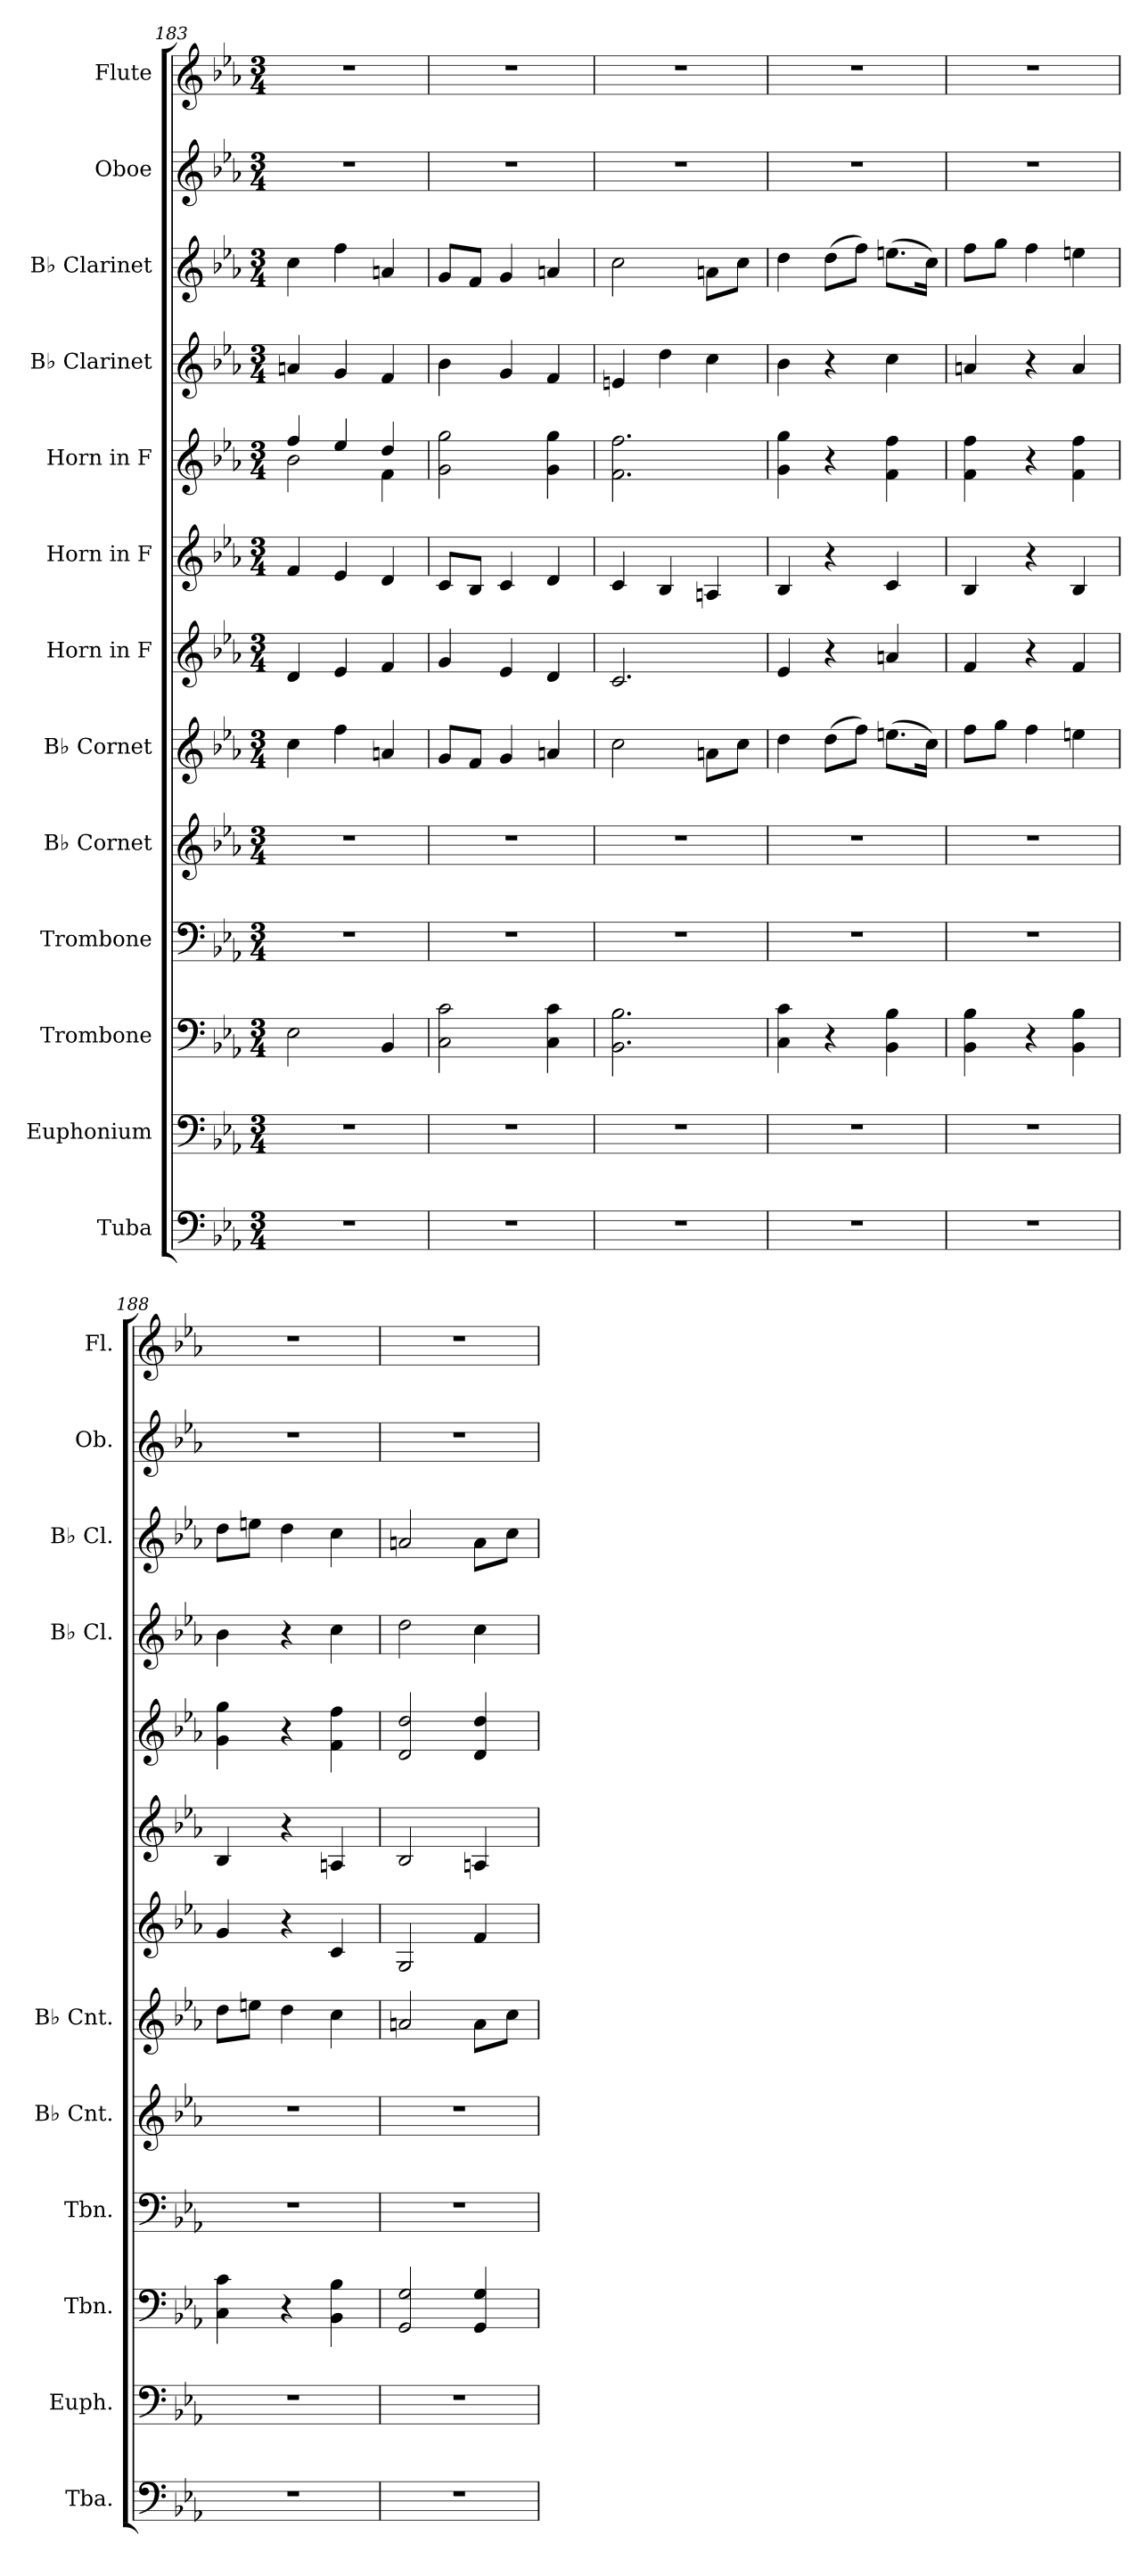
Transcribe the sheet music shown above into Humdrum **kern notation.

**kern	**kern	**kern	**kern	**kern	**kern	**kern	**kern	**kern	**kern	**kern	**kern	**kern
*part13	*part12	*part11	*part10	*part9	*part8	*part7	*part6	*part5	*part4	*part3	*part2	*part1
*staff13	*staff12	*staff11	*staff10	*staff9	*staff8	*staff7	*staff6	*staff5	*staff4	*staff3	*staff2	*staff1
*I"Tuba	*I"Euphonium	*I"Trombone	*I"Trombone	*I"B♭ Cornet	*I"B♭ Cornet	*I"Horn in F	*I"Horn in F	*I"Horn in F	*I"B♭ Clarinet	*I"B♭ Clarinet	*I"Oboe	*I"Flute
*I'Tba.	*I'Euph.	*I'Tbn.	*I'Tbn.	*I'B♭ Cnt.	*I'B♭ Cnt.	*	*	*	*I'B♭ Cl.	*I'B♭ Cl.	*I'Ob.	*I'Fl.
!!LO:PB:g=z
*clefF4	*clefF4	*clefF4	*clefF4	*clefG2	*clefG2	*clefG2	*clefG2	*clefG2	*clefG2	*clefG2	*clefG2	*clefG2
*	*	*	*	*ITrd1c2	*ITrd1c2	*ITrd4c7	*ITrd4c7	*ITrd4c7	*ITrd1c2	*ITrd1c2	*	*
*k[b-e-a-]	*k[b-e-a-]	*k[b-e-a-]	*k[b-e-a-]	*k[b-e-a-d-g-]	*k[b-e-a-d-g-]	*k[b-e-a-d-]	*k[b-e-a-d-]	*k[b-e-a-d-]	*k[b-e-a-d-g-]	*k[b-e-a-d-g-]	*k[b-e-a-]	*k[b-e-a-]
*M3/4	*M3/4	*M3/4	*M3/4	*M3/4	*M3/4	*M3/4	*M3/4	*M3/4	*M3/4	*M3/4	*M3/4	*M3/4
=183	=183	=183	=183	=183	=183	=183	=183	=183	=183	=183	=183	=183
*	*	*	*	*	*	*	*	*^	*	*	*	*
2.r	2.r	2E-\	2.r	2.r	4b-\	4G/	4B-/	4b-/	2e-\	4gn/	4b-\	2.r	2.r
.	.	.	.	.	4ee-\	4A-/	4A-/	4a-/	.	4f/	4ee-\	.	.
.	.	4BB-/	.	.	4gn/	4B-/	4G/	4g/	4B-\	4e-/	4gn/	.	.
*	*	*	*	*	*	*	*	*v	*v	*	*	*	*
=184	=184	=184	=184	=184	=184	=184	=184	=184	=184	=184	=184	=184
2.r	2.r	2C\ 2c\	2.r	2.r	8f/L	4c/	8F/L	2c\ 2cc\	4a-\	8f/L	2.r	2.r
.	.	.	.	.	8e-/J	.	8E-/J	.	.	8e-/J	.	.
.	.	.	.	.	4f/	4A-/	4F/	.	4f/	4f/	.	.
.	.	4C\ 4c\	.	.	4gn/	4G/	4G/	4c\ 4cc\	4e-/	4gn/	.	.
=185	=185	=185	=185	=185	=185	=185	=185	=185	=185	=185	=185	=185
2.r	2.r	2.BB-\ 2.B-\	2.r	2.r	2b-\	2.F/	4F/	2.B-\ 2.b-\	4dn/	2b-\	2.r	2.r
.	.	.	.	.	.	.	4E-/	.	4cc\	.	.	.
.	.	.	.	.	8gn\L	.	4Dn/	.	4b-\	8gn\L	.	.
.	.	.	.	.	8b-\J	.	.	.	.	8b-\J	.	.
=186	=186	=186	=186	=186	=186	=186	=186	=186	=186	=186	=186	=186
2.r	2.r	4C\ 4c\	2.r	2.r	4cc\	4A-/	4E-/	4c\ 4cc\	4a-\	4cc\	2.r	2.r
.	.	4r	.	.	(8cc\L	4r	4r	4r	4r	(8cc\L	.	.
.	.	.	.	.	8ee-\J)	.	.	.	.	8ee-\J)	.	.
.	.	4BB-\ 4B-\	.	.	(8.ddn\L	4dn/	4F/	4B-\ 4b-\	4b-\	(8.ddn\L	.	.
.	.	.	.	.	16b-\Jk)	.	.	.	.	16b-\Jk)	.	.
=187	=187	=187	=187	=187	=187	=187	=187	=187	=187	=187	=187	=187
2.r	2.r	4BB-\ 4B-\	2.r	2.r	8ee-\L	4B-/	4E-/	4B-\ 4b-\	4gn/	8ee-\L	2.r	2.r
.	.	.	.	.	8ff\J	.	.	.	.	8ff\J	.	.
.	.	4r	.	.	4ee-\	4r	4r	4r	4r	4ee-\	.	.
.	.	4BB-\ 4B-\	.	.	4ddn\	4B-/	4E-/	4B-\ 4b-\	4g/	4ddn\	.	.
=188	=188	=188	=188	=188	=188	=188	=188	=188	=188	=188	=188	=188
2.r	2.r	4C\ 4c\	2.r	2.r	8cc\L	4c/	4E-/	4c\ 4cc\	4a-\	8cc\L	2.r	2.r
.	.	.	.	.	8ddn\J	.	.	.	.	8ddn\J	.	.
.	.	4r	.	.	4cc\	4r	4r	4r	4r	4cc\	.	.
.	.	4BB-\ 4B-\	.	.	4b-\	4F/	4Dn/	4B-\ 4b-\	4b-\	4b-\	.	.
=189	=189	=189	=189	=189	=189	=189	=189	=189	=189	=189	=189	=189
2.r	2.r	2GG/ 2G/	2.r	2.r	2gn/	2C/	2E-/	2G/ 2g/	2cc\	2gn/	2.r	2.r
.	.	4GG/ 4G/	.	.	8g\L	4B-/	4Dn/	4G/ 4g/	4b-\	8g\L	.	.
.	.	.	.	.	8b-\J	.	.	.	.	8b-\J	.	.
=	=	=	=	=	=	=	=	=	=	=	=	=
*-	*-	*-	*-	*-	*-	*-	*-	*-	*-	*-	*-	*-
